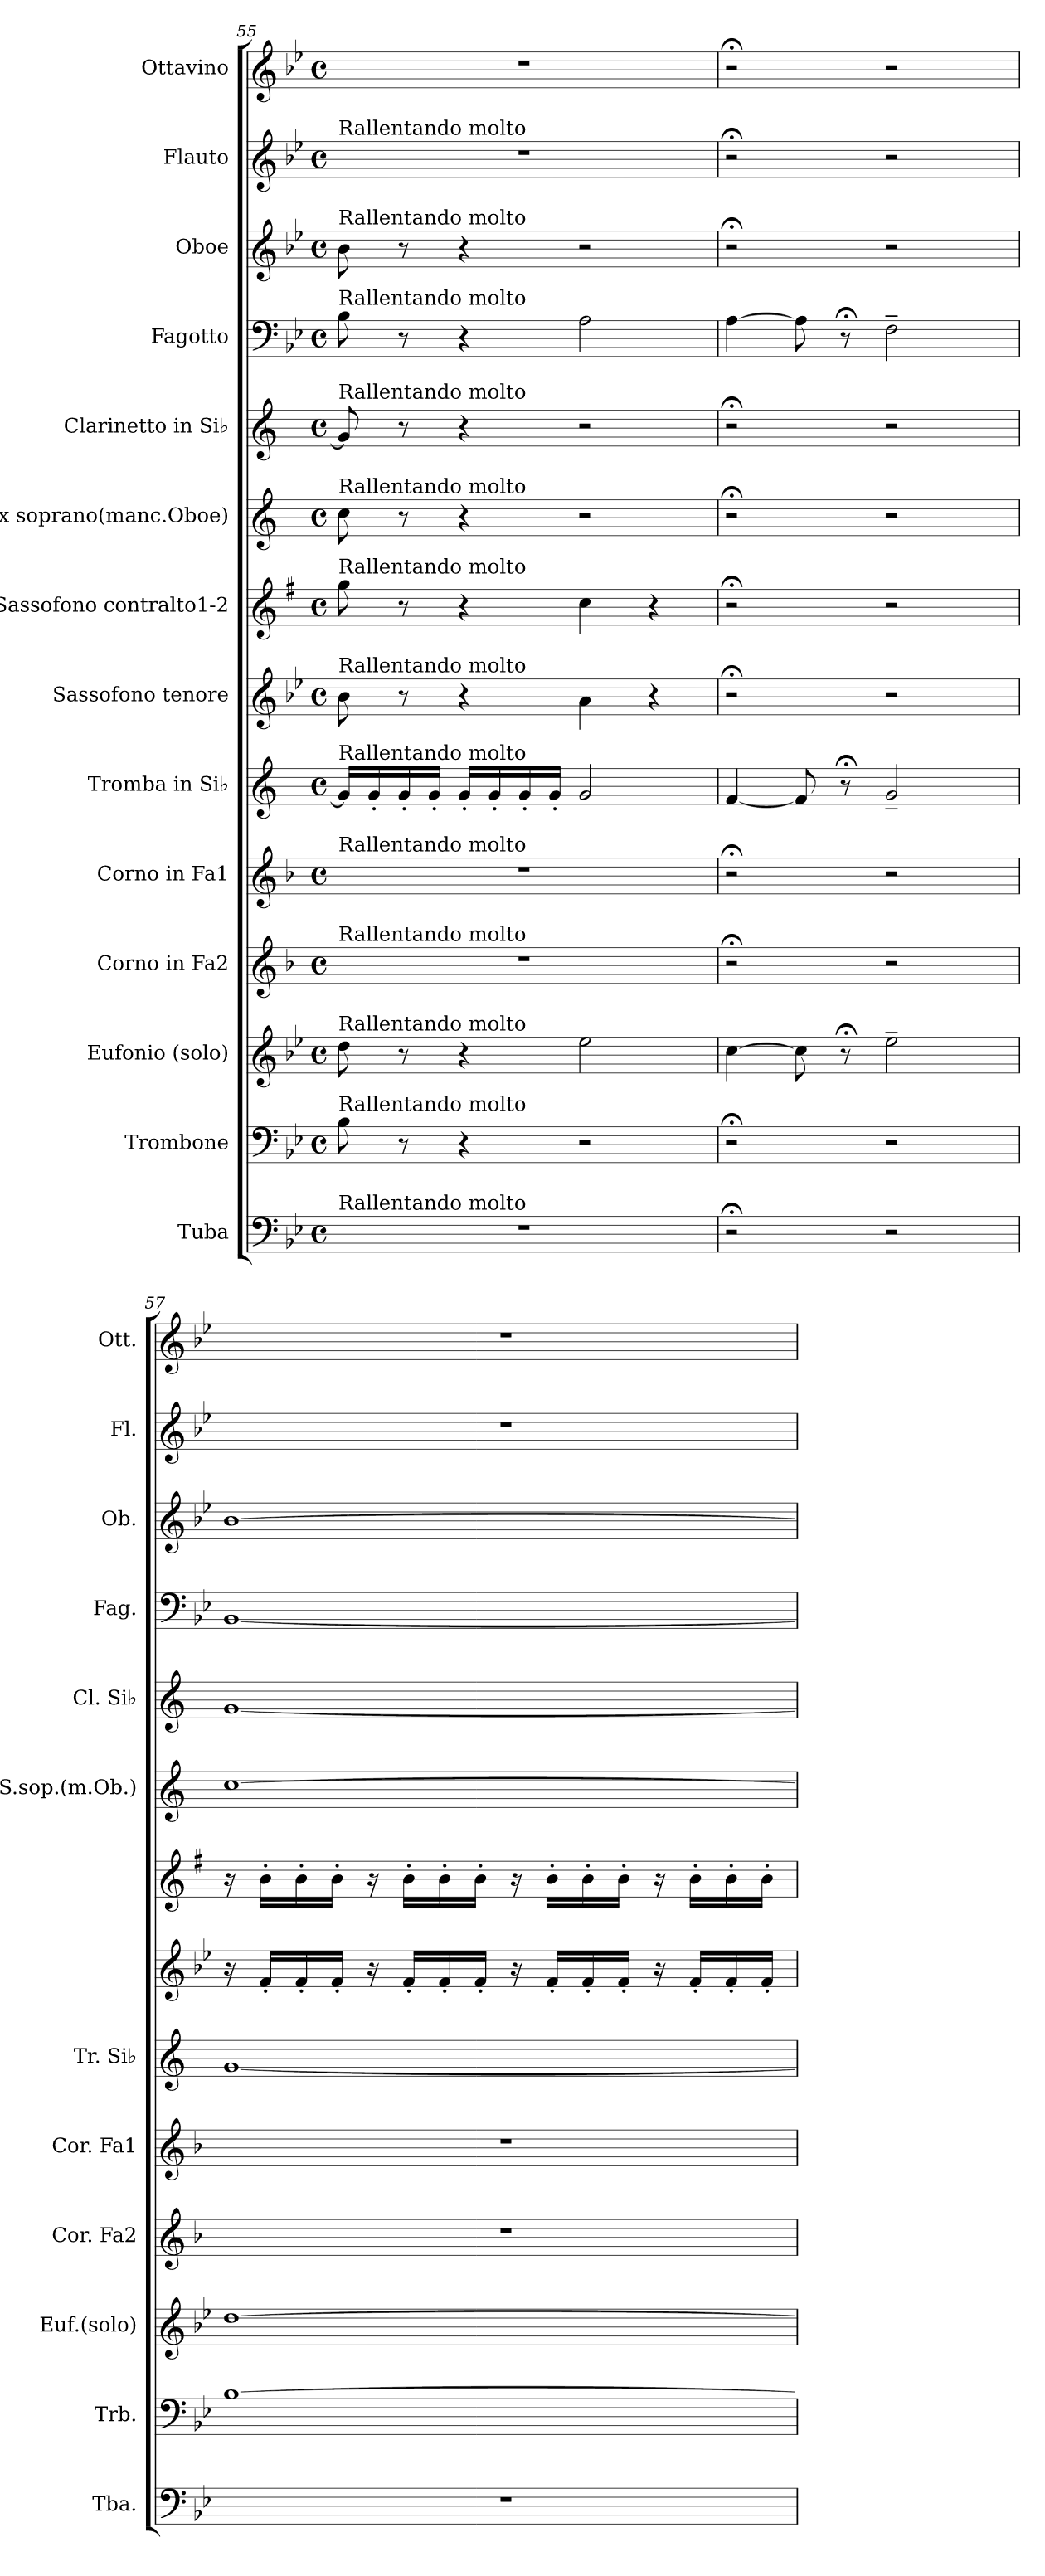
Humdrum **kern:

**kern	**kern	**kern	**kern	**kern	**kern	**kern	**kern	**kern	**kern	**kern	**kern	**kern	**kern
*part14	*part13	*part12	*part11	*part10	*part9	*part8	*part7	*part6	*part5	*part4	*part3	*part2	*part1
*staff14	*staff13	*staff12	*staff11	*staff10	*staff9	*staff8	*staff7	*staff6	*staff5	*staff4	*staff3	*staff2	*staff1
*I"Tuba	*I"Trombone	*I"Eufonio (solo)	*I"Corno in Fa2	*I"Corno in Fa1	*I"Tromba in Si♭	*I"Sassofono tenore	*I"Sassofono contralto1-2	*I"Sax soprano(manc.Oboe)	*I"Clarinetto in Si♭	*I"Fagotto	*I"Oboe	*I"Flauto	*I"Ottavino
*I'Tba.	*I'Trb.	*I'Euf.(solo)	*I'Cor. Fa2	*I'Cor. Fa1	*I'Tr. Si♭	*	*	*I'S.sop.(m.Ob.)	*I'Cl. Si♭	*I'Fag.	*I'Ob.	*I'Fl.	*I'Ott.
*clefF4	*clefF4	*clefG2	*clefG2	*clefG2	*clefG2	*clefG2	*clefG2	*clefG2	*clefG2	*clefF4	*clefG2	*clefG2	*clefG2
*	*	*ITrd8c14	*ITrd4c7	*ITrd4c7	*ITrd1c2	*ITrd8c14	*ITrd5c9	*ITrd1c2	*ITrd1c2	*	*	*	*ITrd-7c-12
*k[b-e-]	*k[b-e-]	*k[b-e-]	*k[b-e-]	*k[b-e-]	*k[b-e-]	*k[b-e-]	*k[b-e-]	*k[b-e-]	*k[b-e-]	*k[b-e-]	*k[b-e-]	*k[b-e-]	*k[b-e-]
*M4/4	*M4/4	*M4/4	*M4/4	*M4/4	*M4/4	*M4/4	*M4/4	*M4/4	*M4/4	*M4/4	*M4/4	*M4/4	*M4/4
*met(c)	*met(c)	*met(c)	*met(c)	*met(c)	*met(c)	*met(c)	*met(c)	*met(c)	*met(c)	*met(c)	*met(c)	*met(c)	*met(c)
=55	=55	=55	=55	=55	=55	=55	=55	=55	=55	=55	=55	=55	=55
!	!	!	!	!	!	!	!	!	!	!	!	!	!LO:TX:a:t=Rallentando molto
!	!	!	!	!	!	!	!	!	!	!	!	!LO:TX:a:t=Rallentando molto	!
!	!	!	!	!	!	!	!	!	!	!	!LO:TX:a:t=Rallentando molto	!	!
!	!	!	!	!	!	!	!	!	!	!LO:TX:a:t=Rallentando molto	!	!	!
!	!	!	!	!	!	!	!	!	!LO:TX:a:t=Rallentando molto	!	!	!	!
!	!	!	!	!	!	!	!	!LO:TX:a:t=Rallentando molto	!	!	!	!	!
!	!	!	!	!	!	!	!LO:TX:a:t=Rallentando molto	!	!	!	!	!	!
!	!	!	!	!	!	!LO:TX:a:t=Rallentando molto	!	!	!	!	!	!	!
!	!	!	!	!	!LO:TX:a:t=Rallentando molto	!	!	!	!	!	!	!	!
!	!	!	!	!LO:TX:a:t=Rallentando molto	!	!	!	!	!	!	!	!	!
!	!	!	!LO:TX:a:t=Rallentando molto	!	!	!	!	!	!	!	!	!	!
!	!	!LO:TX:a:t=Rallentando molto	!	!	!	!	!	!	!	!	!	!	!
!	!LO:TX:a:t=Rallentando molto	!	!	!	!	!	!	!	!	!	!	!	!
!LO:TX:a:t=Rallentando molto	!	!	!	!	!	!	!	!	!	!	!	!	!
*	*	*	*	*	*	*	*	*	*	*	*	*	*^
1r	8B-\	8d\	1r	1r	16f/LL]	8B-\	8b-\	8b-\	8f/]	8B-\	8b-\	1r	1r	2ryy
.	.	.	.	.	16f'/	.	.	.	.	.	.	.	.	.
.	8r	8r	.	.	16f'/	8r	8r	8r	8r	8r	8r	.	.	.
.	.	.	.	.	16f'/JJ	.	.	.	.	.	.	.	.	.
.	4r	4r	.	.	16f'/LL	4r	4r	4r	4r	4r	4r	.	.	.
.	.	.	.	.	16f'/	.	.	.	.	.	.	.	.	.
.	.	.	.	.	16f'/	.	.	.	.	.	.	.	.	.
.	.	.	.	.	16f'/JJ	.	.	.	.	.	.	.	.	.
*	*	*	*	*	*	*	*	*	*	*	*	*	*MM45	*
.	2r	2e-\	.	.	2f/	4A\	4e-\	2r	2r	2A\	2r	.	.	2ryy
.	.	.	.	.	.	4r	4r	.	.	.	.	.	.	.
=56	=56	=56	=56	=56	=56	=56	=56	=56	=56	=56	=56	=56	=56	=56
2r;<	2r;<	[4c\	2r;<	2r;<	[4e-/	2r;<	2r;<	2r;<	2r;<	[4A\	2r;<	2r;<	2r;<	4.ryy
.	.	8c\]	.	.	8e-/]	.	.	.	.	8A\]	.	.	.	.
*	*	*	*	*	*	*	*	*	*	*	*	*	*MM20	*
.	.	8r;<	.	.	8r;<	.	.	.	.	8r;<	.	.	.	2ryy
*	*	*	*	*	*	*	*	*	*	*	*	*	*MM35	*
2r	2r	2e-~\	2r	2r	2f~/	2r	2r	2r	2r	2F~\	2r	2r	2r	.
.	.	.	.	.	.	.	.	.	.	.	.	.	.	8ryy
*	*	*	*	*	*	*	*	*	*	*	*	*	*v	*v
=57	=57	=57	=57	=57	=57	=57	=57	=57	=57	=57	=57	=57	=57
*	*	*	*	*	*	*	*	*	*	*	*	*	*MM30
1r	[1B-	[1d	1r	1r	[1f	16r	16r	[1b-	[1f	[1BB-	[1b-	1r	1r
.	.	.	.	.	.	16F'/LL	16d'\LL	.	.	.	.	.	.
.	.	.	.	.	.	16F'/	16d'\	.	.	.	.	.	.
.	.	.	.	.	.	16F'/JJ	16d'\JJ	.	.	.	.	.	.
.	.	.	.	.	.	16r	16r	.	.	.	.	.	.
.	.	.	.	.	.	16F'/LL	16d'\LL	.	.	.	.	.	.
.	.	.	.	.	.	16F'/	16d'\	.	.	.	.	.	.
.	.	.	.	.	.	16F'/JJ	16d'\JJ	.	.	.	.	.	.
.	.	.	.	.	.	16r	16r	.	.	.	.	.	.
.	.	.	.	.	.	16F'/LL	16d'\LL	.	.	.	.	.	.
.	.	.	.	.	.	16F'/	16d'\	.	.	.	.	.	.
.	.	.	.	.	.	16F'/JJ	16d'\JJ	.	.	.	.	.	.
.	.	.	.	.	.	16r	16r	.	.	.	.	.	.
.	.	.	.	.	.	16F'/LL	16d'\LL	.	.	.	.	.	.
.	.	.	.	.	.	16F'/	16d'\	.	.	.	.	.	.
.	.	.	.	.	.	16F'/JJ	16d'\JJ	.	.	.	.	.	.
=	=	=	=	=	=	=	=	=	=	=	=	=	=
*-	*-	*-	*-	*-	*-	*-	*-	*-	*-	*-	*-	*-	*-
